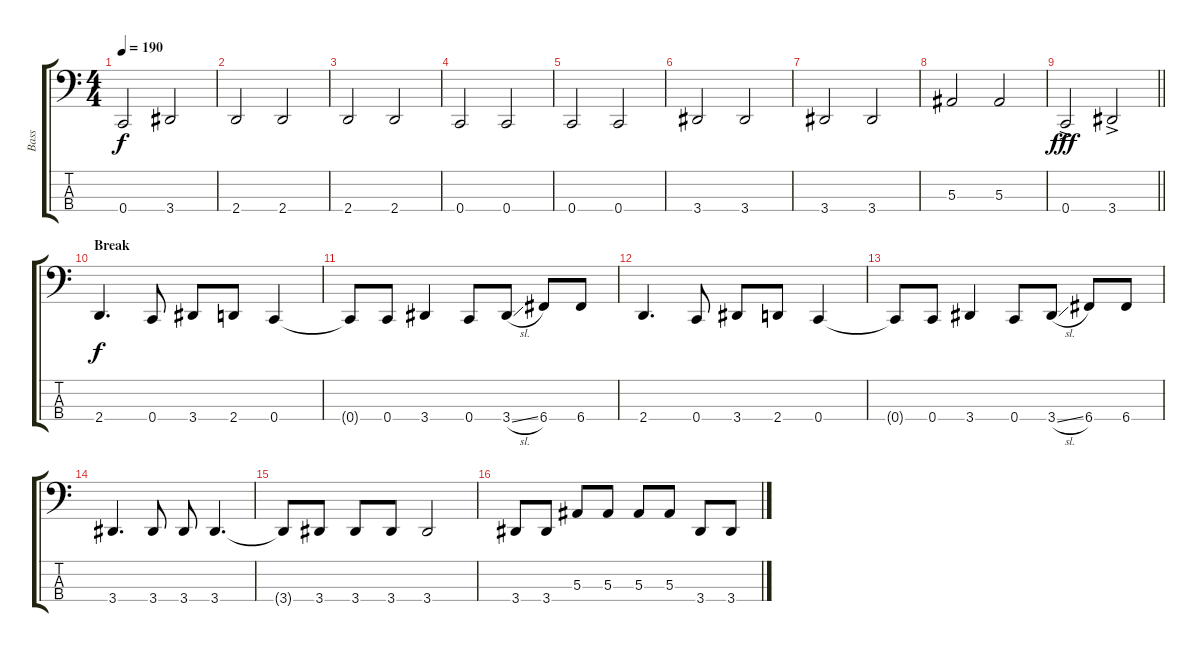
\track ("Bass" "Bass") {instrument electricbasspick}
\staff {score tabs}
\tuning (Eb2 Bb1 F1 C1) {hide}
\ts (4 4)
\tempo 190
\clef f4
\ks c
0.4.2{dy f} 3.4.2 |
2.4.2 2.4.2 |
2.4.2 2.4.2 |
0.4.2 0.4.2 |
0.4.2 0.4.2 |
3.4.2 3.4.2 |
3.4.2 3.4.2 |
5.3.2 5.3.2 |
\barLineRight lightlight
0.4{ac}.2{dy fff} 3.4{ac}.2 |
\section ("" "Break")
2.4.4{d dy f} 0.4.8 3.4.8 2.4.8 0.4.4 |
0.4{t}.8 0.4.8 3.4.4 0.4.8 3.4{sl}.8 6.4.8 6.4.8 |
2.4.4{d} 0.4.8 3.4.8 2.4.8 0.4.4 |
0.4{t}.8 0.4.8 3.4.4 0.4.8 3.4{sl}.8 6.4.8 6.4.8 |
3.4.4{d} 3.4.8 3.4.8 3.4.4{d} |
3.4{t}.8 3.4.8 3.4.8 3.4.8 3.4.2 |
3.4.8 3.4.8 5.3.8 5.3.8 5.3.8 5.3.8 3.4.8 3.4.8
